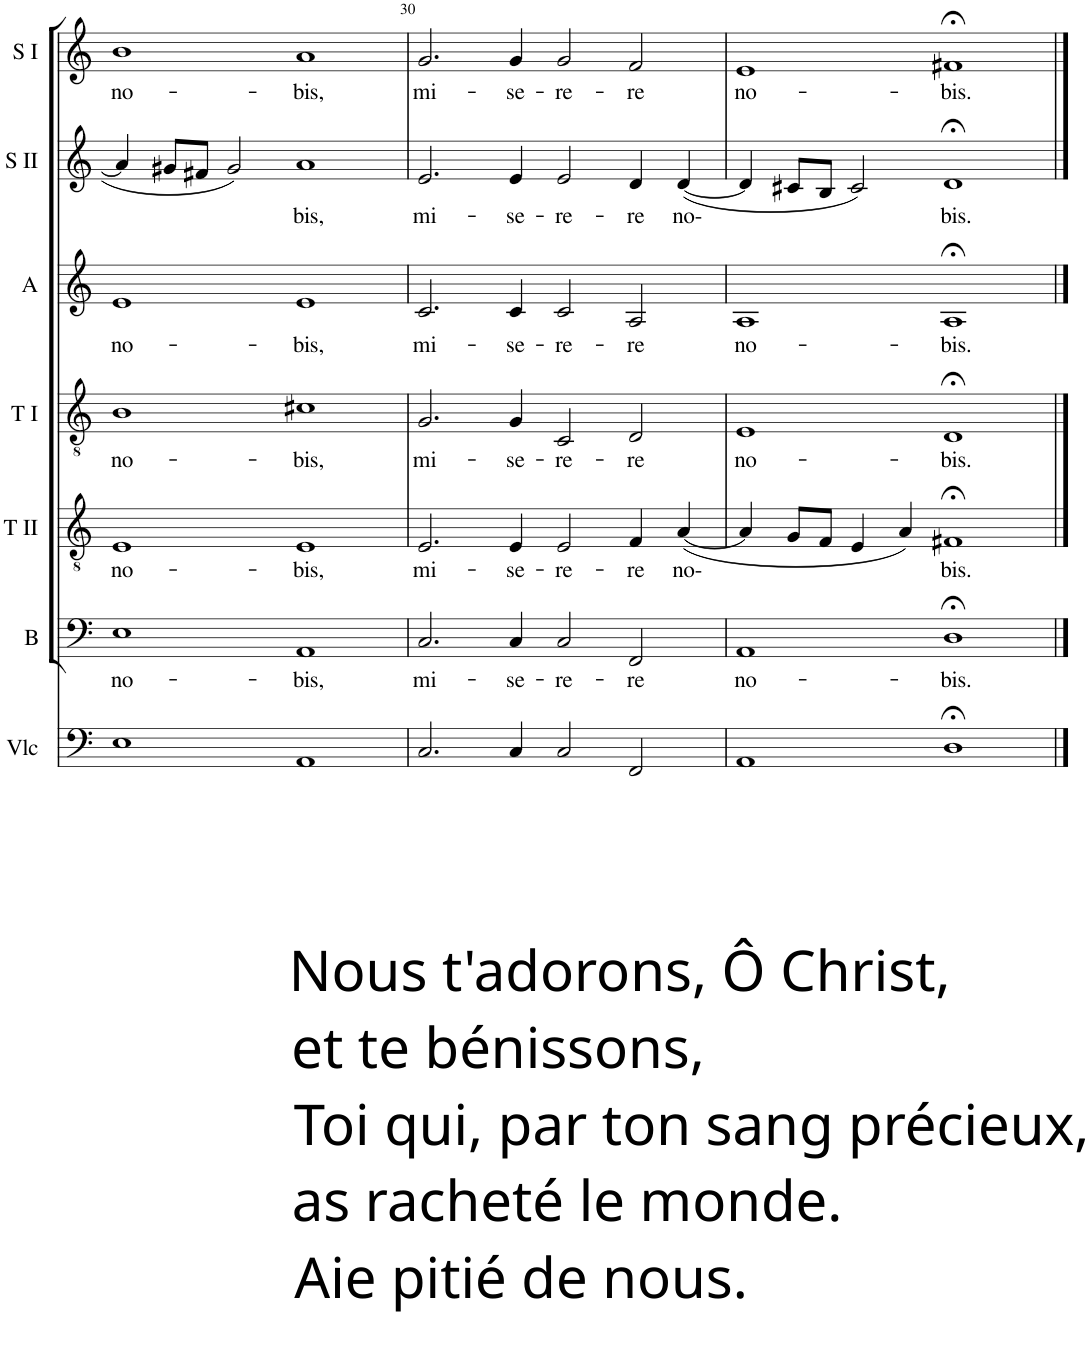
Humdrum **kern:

**kern	**kern	**text	**kern	**text	**kern	**text	**kern	**text	**kern	**text	**kern	**text
*part7	*part6	*part6	*part5	*part5	*part4	*part4	*part3	*part3	*part2	*part2	*part1	*part1
*staff7	*staff6	*staff6	*staff5	*staff5	*staff4	*staff4	*staff3	*staff3	*staff2	*staff2	*staff1	*staff1
*I"Violoncelle	*I"Bass	*	*I"Tenor II	*	*I"Tenor I	*	*I"Alto	*	*I"Soprano II	*	*I"Soprano I	*
*I'Vlc	*I'B	*	*I'T II	*	*I'T I	*	*I'A	*	*I'S II	*	*I'S I	*
!!LO:PB:g=z
*clefF4	*clefF4	*	*clefGv2	*	*clefGv2	*	*clefG2	*	*clefG2	*	*clefG2	*
*k[]	*k[]	*	*k[]	*	*k[]	*	*k[]	*	*k[]	*	*k[]	*
*M4/2	*M4/2	*	*M4/2	*	*M4/2	*	*M4/2	*	*M4/2	*	*M4/2	*
=29	=29	=29	=29	=29	=29	=29	=29	=29	=29	=29	=29	=29
!LO:TX:b:t=Nous t'adorons, Ô Christ,	!	!	!	!	!	!	!	!	!	!	!	!
!LO:TX:b:t=et te bénissons,	!	!	!	!	!	!	!	!	!	!	!	!
!LO:TX:b:t=Toi qui, par ton sang précieux,	!	!	!	!	!	!	!	!	!	!	!	!
!LO:TX:b:t=as racheté le monde.	!	!	!	!	!	!	!	!	!	!	!	!
!LO:TX:b:t=Aie pitié de nous.	!	!	!	!	!	!	!	!	!	!	!	!
!	!	!LO:LY:b	!	!LO:LY:b	!	!LO:LY:b	!	!LO:LY:b	!	!	!	!LO:LY:b
1E	1E	no-	1E	no-	1B	no-	1e	no-	4a/]	.	1b	no-
.	.	.	.	.	.	.	.	.	8g#X/L	.	.	.
.	.	.	.	.	.	.	.	.	8f#X/J	.	.	.
.	.	.	.	.	.	.	.	.	2g#/	.	.	.
!	!	!LO:LY:b	!	!LO:LY:b	!	!LO:LY:b	!	!LO:LY:b	!	!LO:LY:b	!	!LO:LY:b
1AA	1AA	-bis,	1E	-bis,	1c#X	-bis,	1e	-bis,	1a	bis,	1a	-bis,
=30	=30	=30	=30	=30	=30	=30	=30	=30	=30	=30	=30	=30
!	!	!LO:LY:b	!	!LO:LY:b	!	!LO:LY:b	!	!LO:LY:b	!	!LO:LY:b	!	!LO:LY:b
2.C/	2.C/	mi-	2.E/	mi-	2.G/	mi-	2.c/	mi-	2.e/	mi-	2.g/	mi-
!	!	!LO:LY:b	!	!LO:LY:b	!	!LO:LY:b	!	!LO:LY:b	!	!LO:LY:b	!	!LO:LY:b
4C/	4C/	-se-	4E/	-se-	4G/	-se-	4c/	-se-	4e/	-se-	4g/	-se-
!	!	!LO:LY:b	!	!LO:LY:b	!	!LO:LY:b	!	!LO:LY:b	!	!LO:LY:b	!	!LO:LY:b
2C/	2C/	-re-	2E/	-re-	2C/	-re-	2c/	-re-	2e/	-re-	2g/	-re-
!	!	!LO:LY:b	!	!LO:LY:b	!	!LO:LY:b	!	!LO:LY:b	!	!LO:LY:b	!	!LO:LY:b
2FF/	2FF/	-re	4F/	-re	2D/	-re	2A/	-re	4d/	-re	2f/	-re
!	!	!	!	!LO:LY:b	!	!	!	!	!	!LO:LY:b	!	!
.	.	.	(<[4A/	no-	.	.	.	.	(<[4d/	no-	.	.
=31	=31	=31	=31	=31	=31	=31	=31	=31	=31	=31	=31	=31
!	!	!LO:LY:b	!	!	!	!LO:LY:b	!	!LO:LY:b	!	!	!	!LO:LY:b
1AA	1AA	no-	4A/]	.	1E	no-	1A	no-	4d/]	.	1e	no-
.	.	.	8G/L	.	.	.	.	.	8c#X/L	.	.	.
.	.	.	8F/J	.	.	.	.	.	8B/J	.	.	.
.	.	.	4E/	.	.	.	.	.	2c#/)	.	.	.
.	.	.	4A/)	.	.	.	.	.	.	.	.	.
!	!	!LO:LY:b	!	!LO:LY:b	!	!LO:LY:b	!	!LO:LY:b	!	!LO:LY:b	!	!LO:LY:b
1D;<	1D;<	-bis.	1F#X;<	bis.	1D;<	-bis.	1A;<	-bis.	1d;<	bis.	1f#X;<	-bis.
==	==	==	==	==	==	==	==	==	==	==	==	==
*-	*-	*-	*-	*-	*-	*-	*-	*-	*-	*-	*-	*-
